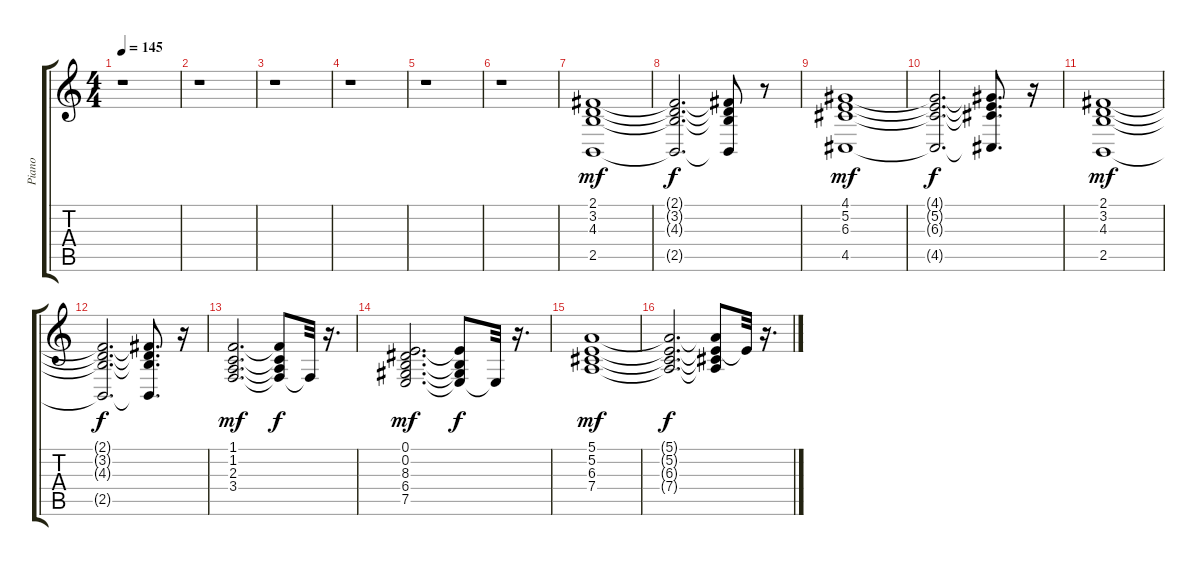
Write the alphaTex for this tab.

\track ("Piano" "Piano") {instrument fx4atmosphere}
\staff {score tabs}
\tuning (E4 B3 G3 D3 A2 E2) {hide}
\ts (4 4)
\tempo 145
\clef g2
\ks c
r.1{dy f} |
r.1 |
r.1 |
r.1 |
r.1 |
r.1 |
(2.1 3.2 4.3 2.5).1{dy mf} |
(2.1{t} 3.2{t} 4.3{t} 2.5{t}).2{d dy f} (2.1{t} 3.2{t} 4.3{t} 2.5{t}).8 r.8 |
(4.1 5.2 6.3 4.5).1{dy mf} |
(4.1{t} 5.2{t} 6.3{t} 4.5{t}).2{d dy f} (4.1{t} 5.2{t} 6.3{t} 4.5{t}).8{d} r.16 |
(2.1 3.2 4.3 2.5).1{dy mf} |
(2.1{t} 3.2{t} 4.3{t} 2.5{t}).2{d dy f} (2.1{t} 3.2{t} 4.3{t} 2.5{t}).8{d} r.16 |
(1.1 1.2 2.3 3.4).2{d dy mf} (1.1{t} 1.2{t} 2.3{t} 3.4{t}).8{dy f} 3.4{t}.32 r.16{d} |
(0.1 0.2 8.3 6.4 7.5).2{d dy mf} (0.1{t} 0.2{t} 6.4{t} 7.5{t}).8{dy f} 7.5{t}.32 r.16{d} |
(5.1 5.2 6.3 7.4).1{dy mf} |
(5.1{t} 5.2{t} 6.3{t} 7.4{t}).2{d dy f} (5.1{t} 5.2{t} 6.3{t} 7.4{t}).8 5.2{t}.32 r.16{d}
